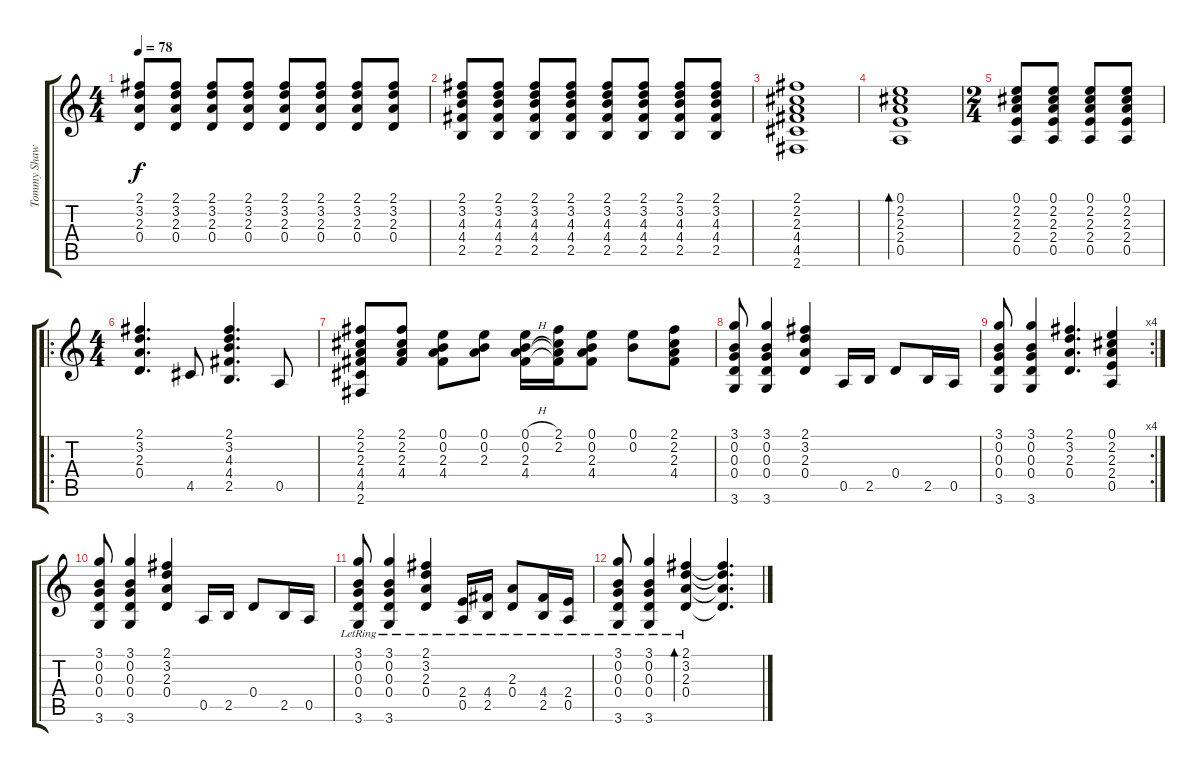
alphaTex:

\track ("Tommy Shaw" "Tommy Shaw") {instrument acousticguitarnylon}
\staff {score tabs}
\tuning (E4 B3 G3 D3 A2 E2) {hide}
\ts (4 4)
\tempo 78
\clef g2
\ks c
(2.1 3.2 2.3 0.4).8{dy f volume 16 instrument acousticguitarnylon} (2.1 3.2 2.3 0.4).8 (2.1 3.2 2.3 0.4).8 (2.1 3.2 2.3 0.4).8 (2.1 3.2 2.3 0.4).8 (2.1 3.2 2.3 0.4).8 (2.1 3.2 2.3 0.4).8 (2.1 3.2 2.3 0.4).8 |
(2.1 3.2 4.3 4.4 2.5).8 (2.1 3.2 4.3 4.4 2.5).8 (2.1 3.2 4.3 4.4 2.5).8 (2.1 3.2 4.3 4.4 2.5).8 (2.1 3.2 4.3 4.4 2.5).8 (2.1 3.2 4.3 4.4 2.5).8 (2.1 3.2 4.3 4.4 2.5).8 (2.1 3.2 4.3 4.4 2.5).8 |
(2.1 2.2 2.3 4.4 4.5 2.6).1 |
(0.1 2.2 2.3 2.4 0.5).1{bd 240} |
\ts (2 4)
(0.1 2.2 2.3 2.4 0.5).8 (0.1 2.2 2.3 2.4 0.5).8 (0.1 2.2 2.3 2.4 0.5).8 (0.1 2.2 2.3 2.4 0.5).8 |
\ro
\ts (4 4)
(2.1 3.2 2.3 0.4).4{d volume 8 instrument acousticguitarnylon} 4.5.8 (2.1 3.2 4.3 4.4 2.5).4{d} 0.5.8 |
(2.1 2.2 2.3 4.4 4.5 2.6).8 (2.1 2.2 2.3 4.4).8 (0.1 0.2 2.3 4.4).8 (0.1 0.2 2.3).8 (0.1{h} 0.2{h} 2.3 4.4).16 (2.1 2.2 2.3{t} 4.4{t}).16 (0.1 0.2 2.3 4.4).8 (0.1 0.2).8 (2.1 2.2 2.3 4.4).8 |
(3.1 0.2 0.3 0.4 3.6).8 (3.1 0.2 0.3 0.4 3.6).4 (2.1 3.2 2.3 0.4).4 0.5.16 2.5.16 0.4.8 2.5.16 0.5.16 |
\rc 4
(3.1 0.2 0.3 0.4 3.6).8 (3.1 0.2 0.3 0.4 3.6).4 (2.1 3.2 2.3 0.4).4{d} (0.1 2.2 2.3 2.4 0.5).4 |
(3.1 0.2 0.3 0.4 3.6).8 (3.1 0.2 0.3 0.4 3.6).4 (2.1 3.2 2.3 0.4).4 0.5.16 2.5.16 0.4.8 2.5.16 0.5.16 |
(3.1{lr} 0.2{lr} 0.3{lr} 0.4{lr} 3.6{lr}).8 (3.1{lr} 0.2{lr} 0.3{lr} 0.4{lr} 3.6{lr}).4 (2.1{lr} 3.2{lr} 2.3{lr} 0.4{lr}).4 (2.4 0.5{lr}).16 (4.4 2.5{lr}).16 (2.3 0.4{lr}).8 (4.4 2.5{lr}).16 (2.4 0.5{lr}).16 |
(3.1{lr} 0.2{lr} 0.3{lr} 0.4{lr} 3.6{lr}).8 (3.1{lr} 0.2{lr} 0.3{lr} 0.4{lr} 3.6{lr}).4 (2.1{lr} 3.2{lr} 2.3{lr} 0.4{lr}).4{bd 240} (2.1{t} 3.2{t} 2.3{t} 0.4{t}).4{d}
